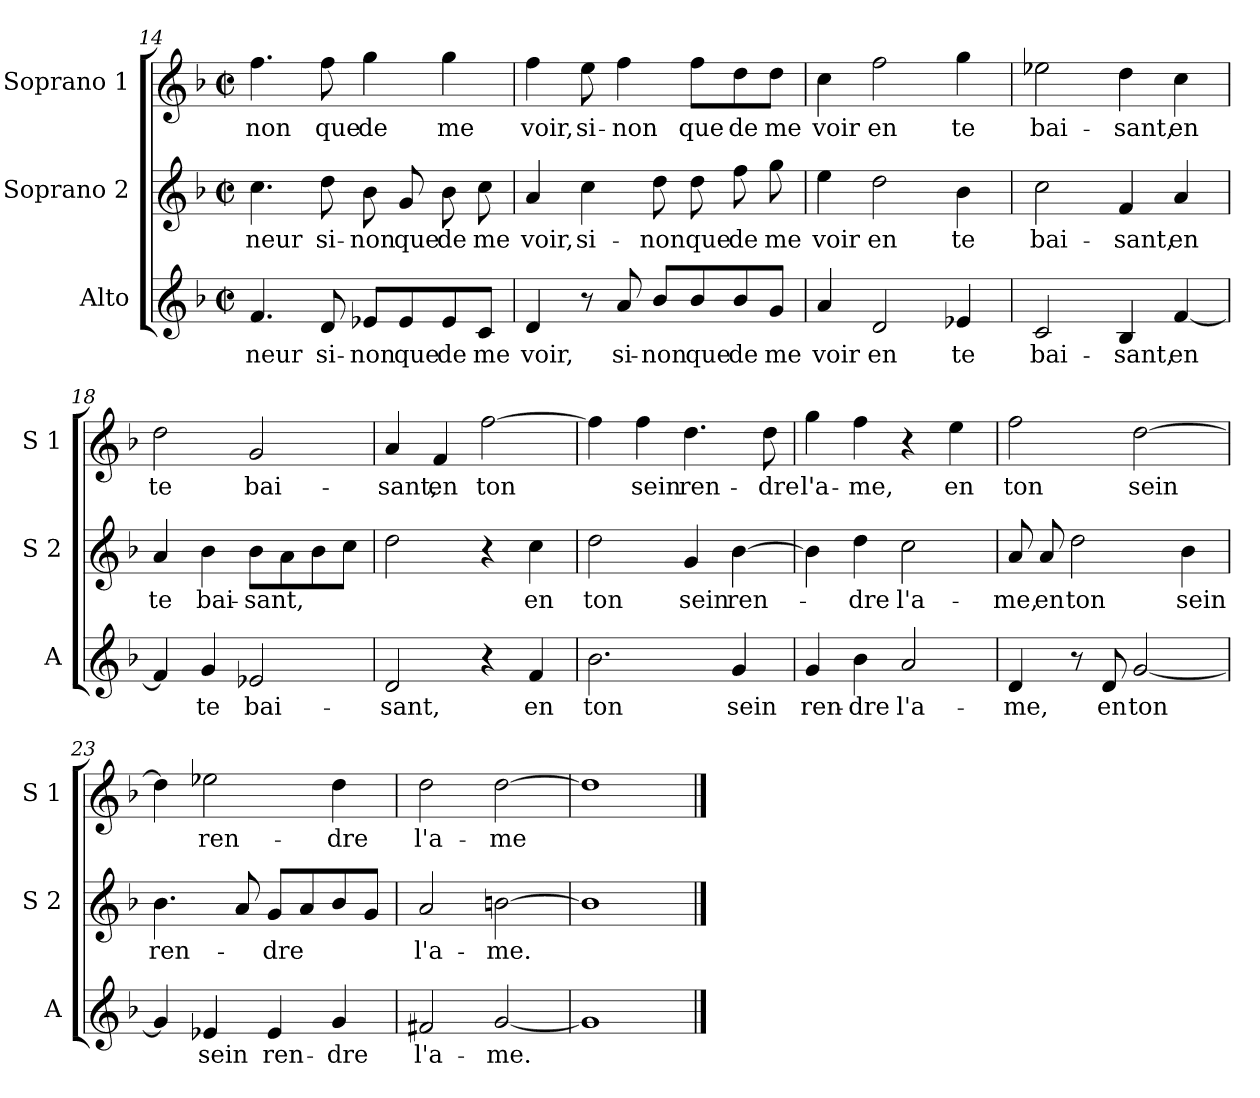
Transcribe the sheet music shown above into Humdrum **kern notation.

**kern	**text	**kern	**text	**kern	**text
*part3	*part3	*part2	*part2	*part1	*part1
*staff3	*staff3	*staff2	*staff2	*staff1	*staff1
*I"Alto	*	*I"Soprano 2	*	*I"Soprano 1	*
*I'A	*	*I'S 2	*	*I'S 1	*
*clefG2	*	*clefG2	*	*clefG2	*
*k[b-]	*	*k[b-]	*	*k[b-]	*
*F:	*	*F:	*	*F:	*
*M2/2	*	*M2/2	*	*M2/2	*
*met(c|)	*	*met(c|)	*	*met(c|)	*
=14	=14	=14	=14	=14	=14
!	!LO:LY:b	!	!LO:LY:b	!	!LO:LY:b
4.f/	-neur	4.cc\	-neur	4.ff\	-non
!	!LO:LY:b	!	!LO:LY:b	!	!LO:LY:b
8d/	si-	8dd\	si-	8ff\	que
!	!LO:LY:b	!	!LO:LY:b	!	!LO:LY:b
8e-X/L	-non	8b-\	-non	4gg\	de
!	!LO:LY:b	!	!LO:LY:b	!	!
8e-/	que	8g/	que	.	.
!	!LO:LY:b	!	!LO:LY:b	!	!LO:LY:b
8e-/	de	8b-\	de	4gg\	me
!	!LO:LY:b	!	!LO:LY:b	!	!
8c/J	me	8cc\	me	.	.
=15	=15	=15	=15	=15	=15
!	!LO:LY:b	!	!LO:LY:b	!	!LO:LY:b
4d/	voir,	4a/	voir,	4ff\	voir,
!	!	!	!LO:LY:b	!	!LO:LY:b
8r	.	4cc\	si-	8ee\	si-
!	!LO:LY:b	!	!	!	!LO:LY:b
8a/	si-	.	.	4ff\	-non
!	!LO:LY:b	!	!LO:LY:b	!	!
8b-/L	-non	8dd\	-non	.	.
!	!LO:LY:b	!	!LO:LY:b	!	!LO:LY:b
8b-/	que	8dd\	que	8ff\L	que
!	!LO:LY:b	!	!LO:LY:b	!	!LO:LY:b
8b-/	de	8ff\	de	8dd\	de
!	!LO:LY:b	!	!LO:LY:b	!	!LO:LY:b
8g/J	me	8gg\	me	8dd\J	me
!!LO:LB:g=z
=16	=16	=16	=16	=16	=16
!	!LO:LY:b	!	!LO:LY:b	!	!LO:LY:b
4a/	voir	4ee\	voir	4cc\	voir
!	!LO:LY:b	!	!LO:LY:b	!	!LO:LY:b
2d/	en	2dd\	en	2ff\	en
!	!LO:LY:b	!	!LO:LY:b	!	!LO:LY:b
4e-X/	te	4b-\	te	4gg\	te
=17	=17	=17	=17	=17	=17
!	!LO:LY:b	!	!LO:LY:b	!	!LO:LY:b
2c/	bai-	2cc\	bai-	2ee-X\	bai-
!	!LO:LY:b	!	!LO:LY:b	!	!LO:LY:b
4B-/	-sant,	4f/	-sant,	4dd\	-sant,
!	!LO:LY:b	!	!LO:LY:b	!	!LO:LY:b
[4f/	en	4a/	en	4cc\	en
=18	=18	=18	=18	=18	=18
!	!	!	!LO:LY:b	!	!LO:LY:b
4f/]	.	4a/	te	2dd\	te
!	!LO:LY:b	!	!LO:LY:b	!	!
4g/	te	4b-\	bai-	.	.
!	!LO:LY:b	!	!LO:LY:b	!	!LO:LY:b
2e-X/	bai-	8b-\L	-sant,	2g/	bai-
.	.	8a\	.	.	.
.	.	8b-\	.	.	.
.	.	8cc\J	.	.	.
=19	=19	=19	=19	=19	=19
!	!LO:LY:b	!	!	!	!LO:LY:b
2d/	-sant,	2dd\	.	4a/	-sant,
!	!	!	!	!	!LO:LY:b
.	.	.	.	4f/	en
!	!	!	!	!	!LO:LY:b
4r	.	4r	.	[2ff\	ton
!	!LO:LY:b	!	!LO:LY:b	!	!
4f/	en	4cc\	en	.	.
=20	=20	=20	=20	=20	=20
!	!LO:LY:b	!	!LO:LY:b	!	!
2.b-\	ton	2dd\	ton	4ff\]	.
!	!	!	!	!	!LO:LY:b
.	.	.	.	4ff\	sein
!	!	!	!LO:LY:b	!	!LO:LY:b
.	.	4g/	sein	4.dd\	ren-
!	!LO:LY:b	!	!LO:LY:b	!	!
4g/	sein	[4b-\	ren-	.	.
!	!	!	!	!	!LO:LY:b
.	.	.	.	8dd\	-dre
!!LO:LB:g=z
=21	=21	=21	=21	=21	=21
!	!LO:LY:b	!	!	!	!LO:LY:b
4g/	ren-	4b-\]	.	4gg\	l'a-
!	!LO:LY:b	!	!LO:LY:b	!	!LO:LY:b
4b-\	-dre	4dd\	-dre	4ff\	-me,
!	!LO:LY:b	!	!LO:LY:b	!	!
2a/	l'a-	2cc\	l'a-	4r	.
!	!	!	!	!	!LO:LY:b
.	.	.	.	4ee\	en
=22	=22	=22	=22	=22	=22
!	!LO:LY:b	!	!LO:LY:b	!	!LO:LY:b
4d/	-me,	8a/	-me,	2ff\	ton
!	!	!	!LO:LY:b	!	!
.	.	8a/	en	.	.
!	!	!	!LO:LY:b	!	!
8r	.	2dd\	ton	.	.
!	!LO:LY:b	!	!	!	!
8d/	en	.	.	.	.
!	!LO:LY:b	!	!	!	!LO:LY:b
[2g/	ton	.	.	[2dd\	sein
!	!	!	!LO:LY:b	!	!
.	.	4b-\	sein	.	.
=23	=23	=23	=23	=23	=23
!	!	!	!LO:LY:b	!	!
4g/]	.	4.b-\	ren-	4dd\]	.
!	!LO:LY:b	!	!	!	!LO:LY:b
4e-X/	sein	.	.	2ee-X\	ren-
.	.	8a/	.	.	.
!	!LO:LY:b	!	!LO:LY:b	!	!
4e-/	ren-	8g/L	-dre	.	.
.	.	8a/	.	.	.
!	!LO:LY:b	!	!	!	!LO:LY:b
4g/	-dre	8b-/	.	4dd\	-dre
.	.	8g/J	.	.	.
=24	=24	=24	=24	=24	=24
!	!LO:LY:b	!	!LO:LY:b	!	!LO:LY:b
2f#X/	l'a-	2a/	l'a-	2dd\	l'a-
!	!LO:LY:b	!	!LO:LY:b	!	!LO:LY:b
[2g/	-me.	[2bn\	-me.	[2dd\	-me
=25	=25	=25	=25	=25	=25
1g]	.	1b]	.	1dd]	.
==	==	==	==	==	==
*-	*-	*-	*-	*-	*-
